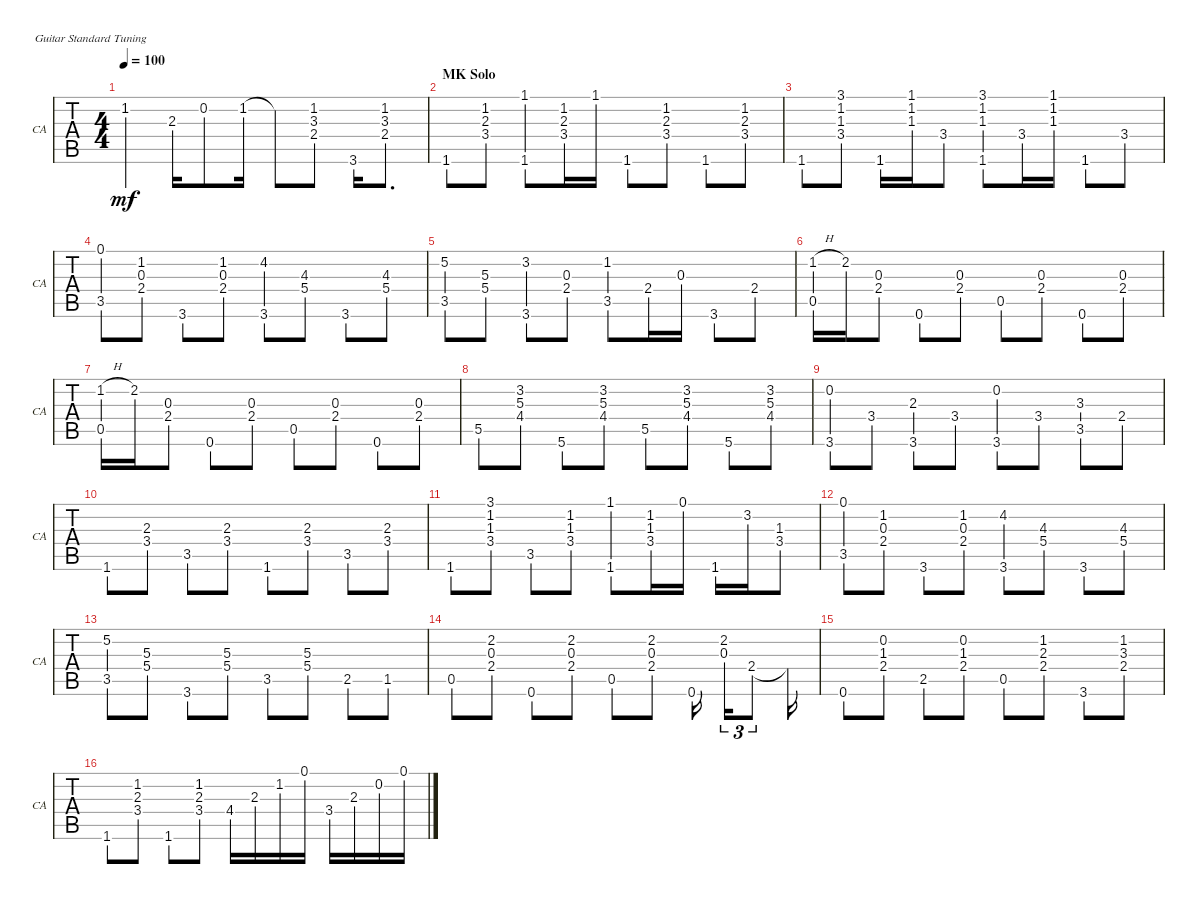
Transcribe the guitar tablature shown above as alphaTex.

\bracketExtendMode groupsimilarinstruments
\singleTrackTrackNamePolicy allsystems
\multiTrackTrackNamePolicy allsystems
\firstSystemTrackNameOrientation horizontal
\otherSystemsTrackNameOrientation horizontal
\track ("Chet Atkins" "CA") {instrument acousticguitarsteel}
\staff {tabs}
\tuning (E4 B3 G3 D3 A2 E2)
\ts (4 4)
\scale
0.490764
\tempo 100
\accidentals auto
\clef g2
\ottava regular
\simile none
\ks c
1.2.4{dy mf} 2.3.16 0.2.8 1.2.16 1.2{t}.8 (1.2 3.3 2.4).8 3.6.16 (1.2 3.3 2.4).8{d} |
\section ("" "MK Solo")
\scale
0.488007
\scale
0.364647 1.6.8 (1.2 2.3 3.4).8 (1.1 1.6).8 (1.2 2.3 3.4).16 1.1.16 1.6.8 (1.2 2.3 3.4).8 1.6.8 (1.2 2.3 3.4).8 |
\scale
0.511975
\scale
0.354651 1.6.8 (3.1 1.2 1.3 3.4).8 1.6.16 (1.1 1.2 1.3).16 3.4.8 (3.1 1.2 1.3 1.6).8 3.4.16 (1.1 1.2 1.3).16 1.6.8 3.4.8 |
\scale
0.477673
\scale
0.280702 (0.1 3.5).8 (1.2 0.3 2.4).8 3.6.8 (1.2 0.3 2.4).8 (4.2 3.6).8 (4.3 5.4).8 3.6.8 (4.3 5.4).8 |
\scale
0.52206
\scale
0.348599 (5.2 3.5).8 (5.3 5.4).8 (3.2 3.6).8 (0.3 2.4).8 (1.2 3.5).8 2.4.16 0.3.16 3.6.8 2.4.8 |
\scale
0.503076
\scale
0.327128 (1.2{h} 0.5).16 2.2.16 (0.3 2.4).8 0.6.8 (0.3 2.4).8 0.5.8 (0.3 2.4).8 0.6.8 (0.3 2.4).8 |
\scale
0.496863
\scale
0.324232 (1.2{h} 0.5).16 2.2.16 (0.3 2.4).8 0.6.8 (0.3 2.4).8 0.5.8 (0.3 2.4).8 0.6.8 (0.3 2.4).8 |
\scale
0.509136 5.5.8 (3.2 5.3 4.4).8 5.6.8 (3.2 5.3 4.4).8 5.5.8 (3.2 5.3 4.4).8 5.6.8 (3.2 5.3 4.4).8 |
\scale
0.490764 (0.2 3.6).8 3.4.8 (2.3 3.6).8 3.4.8 (0.2 3.6).8 3.4.8 (3.5 3.3).8 2.4.8 |
\scale
0.501985 1.6.8 (2.3 3.4).8 3.5.8 (2.3 3.4).8 1.6.8 (2.3 3.4).8 3.5.8 (2.3 3.4).8 |
\scale
0.497877 1.6.8 (3.1 1.2 1.3 3.4).8 3.5.8 (1.2 1.3 3.4).8 (1.1 1.6).8 (1.2 1.3 3.4).16 0.1.16 1.6.16 3.2.16 (1.3 3.4).8 |
\scale
0.499125 (0.1 3.5).8 (1.2 0.3 2.4).8 3.6.8 (1.2 0.3 2.4).8 (4.2 3.6).8 (4.3 5.4).8 3.6.8 (4.3 5.4).8 |
\scale
0.500722 (5.2 3.5).8 (5.3 5.4).8 3.6.8 (5.3 5.4).8 3.5.8 (5.3 5.4).8 2.5.8 1.5.8 |
\scale
0.499338 0.5.8 (2.2 0.3 2.4).8 0.6.8 (2.2 0.3 2.4).8 0.5.8 (2.2 0.3 2.4).8 0.6.16 (2.2 0.3).16{tu (3 2)} 2.4.8{tu (3 2)} 2.4{t}.16 |
\scale
0.500632 0.6.8 (0.2 1.3 2.4).8 2.5.8 (0.2 1.3 2.4).8 0.5.8 (1.2 2.3 2.4).8 3.6.8 (1.2 3.3 2.4).8 |
\scale
0.503415 1.6.8 (1.2 2.3 3.4).8 1.6.8 (1.2 2.3 3.4).8 4.4.16 2.3.16 1.2.16 0.1.16 3.4.16 2.3.16 0.2.16 0.1.16
